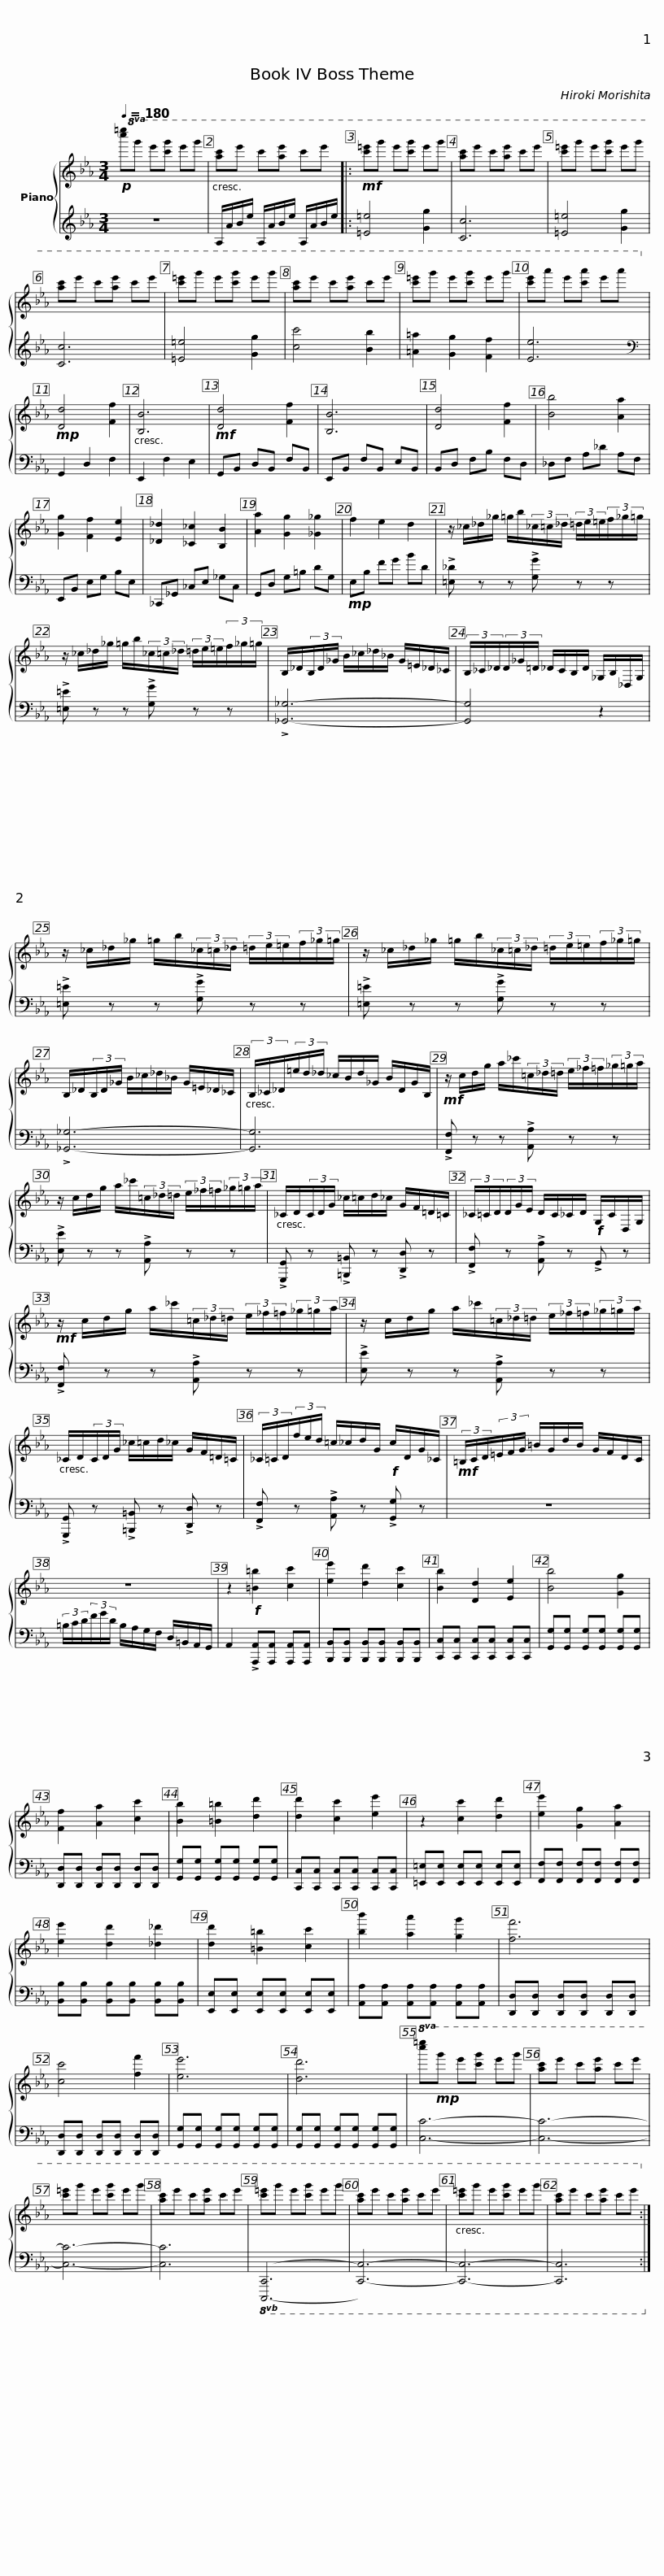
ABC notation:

X:1
%%score { 1 | 2 }
L:1/8
Q:1/4=180
M:3/4
I:linebreak $
K:Eb
V:1 treble
V:2 treble
V:1
!p!!8va(! [c''=e'']g'' e''[c''g''] e''g'' | [a'c'']e'' c''[a'e''] c''e'' |:!mf! [c''=e'']g'' e''[c''g''] e''g'' | [a'c'']e'' c''[a'e''] c''e'' | [c''=e'']g'' e''[c''g''] e''g'' |$ %5
 [a'c'']e'' c''[a'e''] c''e'' | [c''=e'']g'' e''[c''g''] e''g'' | [a'c'']e'' c''[a'e''] c''e'' | [c''=e'']g'' e''[c''g''] e''g'' | [c''e'']a'' e''[c''a''] e''a''!8va)! | %10
!mp! [Dd]4 [Ff]2 |$ [B,B]6 |!mf! [Dd]4 [Ff]2 | [B,B]6 | [Dd]4 [Ff]2 | %15
 [Bb]4 [Aa]2 | [Gg]2 [Ff]2 [Ee]2 | [_D_d]2 [_C_c]2 [B,B]2 |$ [Aa]2 [Gg]2 [_G_g]2 | f2 e2 d2 | %20
 z/ _c/_d/_g/ =g/b/(3_c/=c/_d/ (3=d/e/=e/(3f/_g/=g/ |$ z/ _c/_d/_g/ =g/b/(3_c/=c/_d/ (3=d/e/=e/(3f/_g/=g/ | B,/_D/(3B,/D/_G/ B/_c/_d/_B/ G/=E/_D/_C/ |$ (3B,/_C/_D/(3D/_G/=D/ _D/C/B,/D/ _G,/B,/_D,/G,/ | z/ _c/_d/_g/ =g/b/(3_c/=c/_d/ (3=d/e/=e/(3f/_g/=g/ |$ %25
 z/ _c/_d/_g/ =g/b/(3_c/=c/_d/ (3=d/e/=e/(3f/_g/=g/ | B,/_D/(3B,/D/_G/ B/_c/_d/_B/ G/=E/_D/_C/ |$ (3B,/_C/_D/(3=e/d/_d/ _c/B/d/_G/ B/D/G/B,/ |!mf! z/ c/d/g/ a/_c'/(3=c/_d/=d/ (3e/_f/=f/(3_g/=g/a/ |$ z/ c/d/g/ a/_c'/(3=c/_d/=d/ (3e/_f/=f/(3_g/=g/a/ | %30
 _C/D/(3C/D/G/ _c/=c/d/_c/ G/F/=D/=C/ |$ (3_C/=C/D/(3D/G/E/ D/C/_C/D/!f! G,/C/D,/G,/ |!mf! z/ c/d/g/ a/_c'/(3=c/_d/=d/ (3e/_f/=f/(3_g/=g/a/ |$ z/ c/d/g/ a/_c'/(3=c/_d/=d/ (3e/_f/=f/(3_g/=g/a/ | _C/D/(3C/D/G/ _c/=c/d/_c/ G/F/=D/=C/ |$ %35
 (3_C/=C/D/(3f/e/d/ =c/_c/d/G/!f! c/D/G/_C/ |!mf! (3=B,/C/D/(3=E/F/G/ =B/G/d/B/ G/F/D/C/ |$ z6 | z2!f! [=B=b]2 [cc']2 | [ee']2 [dd']2 [cc']2 | %40
 [Bb]2 [Dd]2 [Ee]2 | [Bb]4 [Gg]2 |$ [Ff]2 [Aa]2 [cc']2 | [Bb]2 [=B=b]2 [dd']2 | [dd']2 [cc']2 [ee']2 | %45
 z2 [cc']2 [dd']2 | [ee']2 [Gg]2 [Aa]2 | [ee']2 [dd']2 [_d_d']2 |$ [dd']2 [=B=b]2 [cc']2 | [bb']2 [aa']2 [gg']2 | %50
 [ff']6 | [cc']4 [ff']2 | [ee']6 | [dd']6 |$!8va(! [c''=e'']!mp!g'' e''[c''g''] e''g'' | %55
 [a'c'']e'' c''[a'e''] c''e'' | [c''=e'']g'' e''[c''g''] e''g'' | [a'c'']e'' c''[a'e''] c''e'' | [c''=e'']g'' e''[c''g''] e''g'' |$ [a'c'']e'' c''[a'e''] c''e'' | %60
 [c''=e'']g'' e''[c''g''] e''g'' | [a'c'']e'' c''[a'e''] c''e''!8va)! :| %62
V:2
 z6 | A,/A/B/e/ A,/A/B/e/ A,/A/B/e/ |: [=E=e]4 [Gg]2 | [Cc]6 | [=E=e]4 [Gg]2 |$ %5
 [Cc]6 | [=E=e]4 [Gg]2 | [cc']4 [Bb]2 | [=A=a]2 [Gg]2 [Ff]2 | [Ee]6 | %10
[K:bass] G,,2 D,2 F,2 |$ E,,2 F,2 E,2 | G,,B,, D,B,, F,B,, | E,,B,, F,B,, E,B,, | B,,D, F,B, F,D, | %15
 _D,F, A,_D A,F, | E,,B,, E,G, B,E, | _C,,_G,, _C,E, _G,C, |$ G,,D, G,=B, DG, |!mp! E,B, FG BD | %20
 !>![=E,_D] z z !>![G,G] z z |$ !>![=E,=E] z z !>![G,G] z z | !>![_G,,_G,]6- |$ [G,,G,]4 z2 | !>![=E,=E] z z !>![G,G] z z |$ %25
 !>![=E,=E] z z !>![G,G] z z | !>![_G,,_G,]6- |$ [G,,G,]6 | !>![F,,F,] z z !>![A,,A,] z z |$ !>![E,E] z z !>![A,,A,] z z | %30
 !>![G,,,G,,] z !>![=B,,,=B,,] z !>![D,,D,] z |$ !>![F,,F,] z !>![A,,A,] z !>!G,, z | !>![F,,F,] z z !>![A,,A,] z z |$ !>![E,E] z z !>![A,,A,] z z | !>![G,,,G,,] z !>![=B,,,=B,,] z !>![D,,D,] z |$ %35
 !>![F,,F,] z !>![A,,A,] z !>![G,,G,] z | z6 |$ (3=B,/C/D/(3F/G/D/ B,/A,/G,/F,/ D,/=B,,/A,,/G,,/ | A,,2 !>![A,,,A,,][A,,,A,,] [A,,,A,,][A,,,A,,] | [B,,,B,,][B,,,B,,] [B,,,B,,][B,,,B,,] [B,,,B,,][B,,,B,,] | %40
 [C,,C,][C,,C,] [C,,C,][C,,C,] [C,,C,][C,,C,] | [G,,G,][G,,G,] [G,,G,][G,,G,] [G,,G,][G,,G,] |$ [D,,D,][D,,D,] [D,,D,][D,,D,] [D,,D,][D,,D,] | [G,,G,][G,,G,] [G,,G,][G,,G,] [G,,G,][G,,G,] | [C,,C,][C,,C,] [C,,C,][C,,C,] [C,,C,][C,,C,] | %45
 [=E,,=E,][E,,E,] [E,,E,][E,,E,] [E,,E,][E,,E,] | [F,,F,][F,,F,] [F,,F,][F,,F,] [F,,F,][F,,F,] | [B,,B,][B,,B,] [B,,B,][B,,B,] [B,,B,][B,,B,] |$ [E,,E,][E,,E,] [E,,E,][E,,E,] [E,,E,][E,,E,] | [A,,A,][A,,A,] [A,,A,][A,,A,] [A,,A,][A,,A,] | %50
 [D,,D,][D,,D,] [D,,D,][D,,D,] [D,,D,][D,,D,] | [D,,D,][D,,D,] [D,,D,][D,,D,] [D,,D,][D,,D,] | [G,,G,][G,,G,] [G,,G,][G,,G,] [G,,G,][G,,G,] | [G,,G,][G,,G,] [G,,G,][G,,G,] [G,,G,][G,,G,] |$ [C,C]6- | %55
 [C,C]6- | [C,C]6- | [C,C]6 |!8vb(! [C,,,C,,]6- |$ [C,,,C,,]6- | %60
 [C,,,C,,]6- | [C,,,C,,]6!8vb)! :| %62
